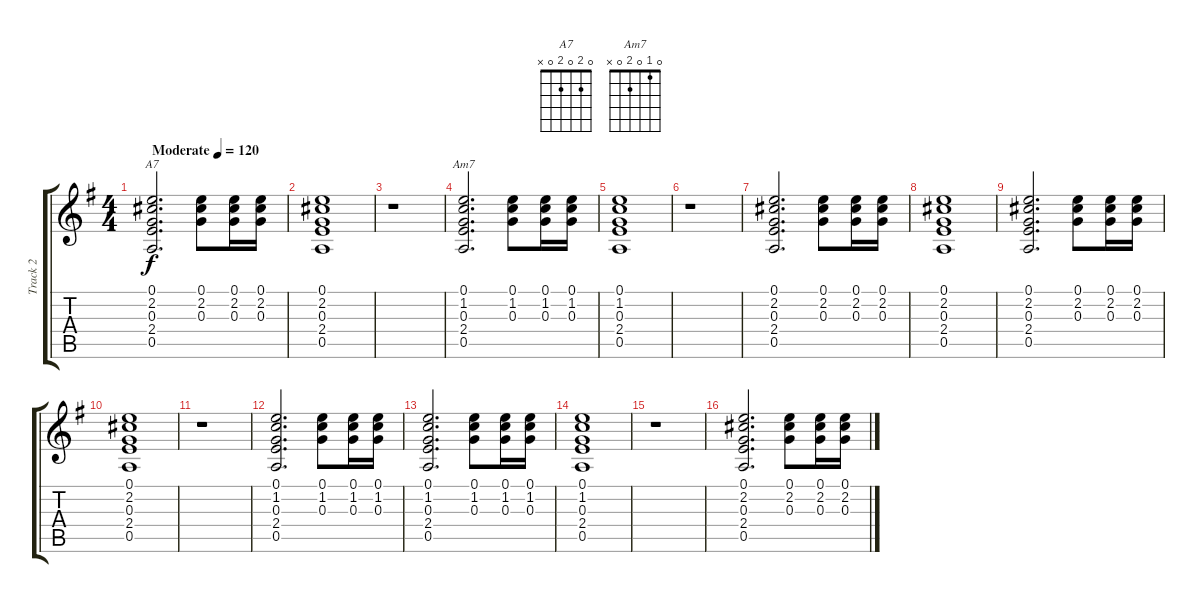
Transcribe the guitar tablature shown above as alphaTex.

\track ("Track 2" "Track 2") {instrument acousticguitarsteel}
\staff {score tabs}
\tuning (E4 B3 G3 D3 A2 E2) {hide}
\chord ("A7" 0 2 0 2 0 x)
\chord ("Am7" 0 1 0 2 0 x)
\ts (4 4)
\tempo (120 "Moderate")
\clef g2
\ks g
(0.1 2.2 0.3 2.4 0.5).2{d ch "A7" dy f instrument acousticguitarsteel} (0.1 2.2 0.3).8 (0.1 2.2 0.3).16 (0.1 2.2 0.3).16 |
(0.1 2.2 0.3 2.4 0.5).1 |
r.1 |
(0.1 1.2 0.3 2.4 0.5).2{d ch "Am7"} (0.1 1.2 0.3).8 (0.1 1.2 0.3).16 (0.1 1.2 0.3).16 |
(0.1 1.2 0.3 2.4 0.5).1 |
r.1 |
(0.1 2.2 0.3 2.4 0.5).2{d} (0.1 2.2 0.3).8 (0.1 2.2 0.3).16 (0.1 2.2 0.3).16 |
(0.1 2.2 0.3 2.4 0.5).1 |
(0.1 2.2 0.3 2.4 0.5).2{d} (0.1 2.2 0.3).8 (0.1 2.2 0.3).16 (0.1 2.2 0.3).16 |
(0.1 2.2 0.3 2.4 0.5).1 |
r.1 |
(0.1 1.2 0.3 2.4 0.5).2{d} (0.1 1.2 0.3).8 (0.1 1.2 0.3).16 (0.1 1.2 0.3).16 |
(0.1 1.2 0.3 2.4 0.5).2{d} (0.1 1.2 0.3).8 (0.1 1.2 0.3).16 (0.1 1.2 0.3).16 |
(0.1 1.2 0.3 2.4 0.5).1 |
r.1 |
(0.1 2.2 0.3 2.4 0.5).2{d} (0.1 2.2 0.3).8 (0.1 2.2 0.3).16 (0.1 2.2 0.3).16
